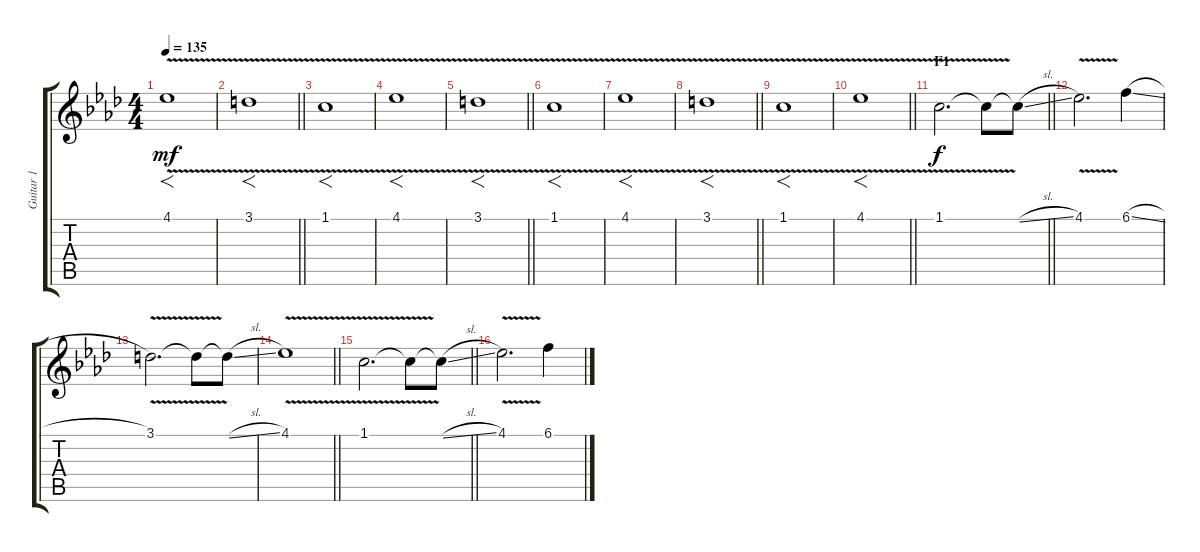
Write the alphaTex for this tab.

\track ("Guitar 1" "Guitar 1") {instrument distortionguitar}
\staff {score tabs}
\tuning (B3 Gb3 D3 A2 E2 B1) {hide}
\ts (4 4)
\tempo 135
\clef g2
\ks fminor
4.1{v}.1{f dy mf} |
\barLineRight lightlight
3.1{v}.1{f} |
\section ("" "")
1.1{v}.1{f} |
4.1{v}.1{f} |
\barLineRight lightlight
3.1{v}.1{f} |
\section ("" "")
1.1{v}.1{f} |
4.1{v}.1{f} |
\barLineRight lightlight
3.1{v}.1{f} |
\section ("" "")
1.1{v}.1{f} |
\barLineRight lightlight
4.1{v}.1{f} |
\section ("" "F1")
\barLineRight lightlight
1.1{v}.2{d dy f} 1.1{t}.8 1.1{sl t}.8 |
4.1{v}.2{d} 6.1{sl}.4 |
3.1{v}.2{d} 3.1{t}.8 3.1{sl t}.8 |
\barLineRight lightlight
4.1{v}.1 |
\barLineRight lightlight
1.1{v}.2{d} 1.1{t}.8 1.1{sl t}.8 |
4.1{v}.2{d} 6.1{sl}.4
